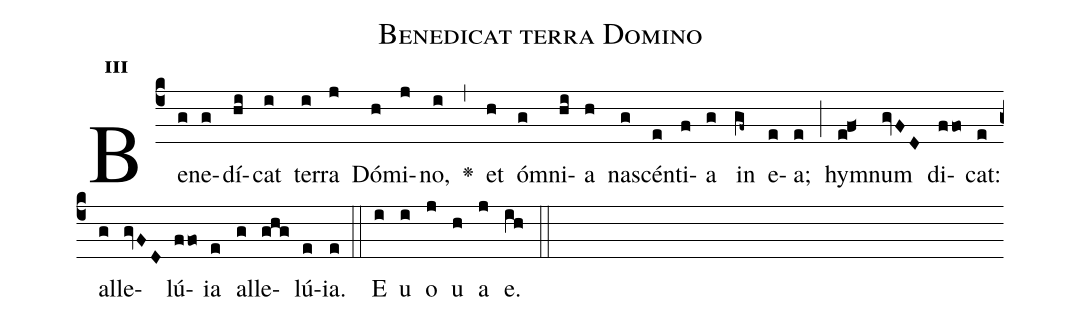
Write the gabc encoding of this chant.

name:Benedicat terra Domino;
office-part:Antiphona;
mode:3;
%%
initial-style: 1;
name: Benedicat terra Domino
book: Antiphonae & Responsoria/Tomus II, p. 177;
occasion: Hebdomada III Paschae Dominica;
office-part: Laudes Ant 2;
user-notes: ;
commentary: ;
annotation: 3a;
centering-scheme: english;
fontsize: 12;
font: OFLSortsMillGoudy;
height: 11;
width: 4.5;
%%
(c4)Be(g)ne(g)dí(hi)cat(i) ter(i)ra(j) Dó(h)mi(j)no,(i) <v>\greheightstar</v>(,) et(h) óm(g)ni(hi)a(h) na(g)scén(e)ti(f)a(g) in(gf~) e(e)a;(e) (;) hym(ef<)num(gvFD) di(ffo)cat:(e) al(g)le(gvFD)lú(ffo)ia(e) al(g)le(ghg)lú(e)ia.(e) (::)
E(i) u(i) o(j) u(h) a(j) e.(ih) (::)
